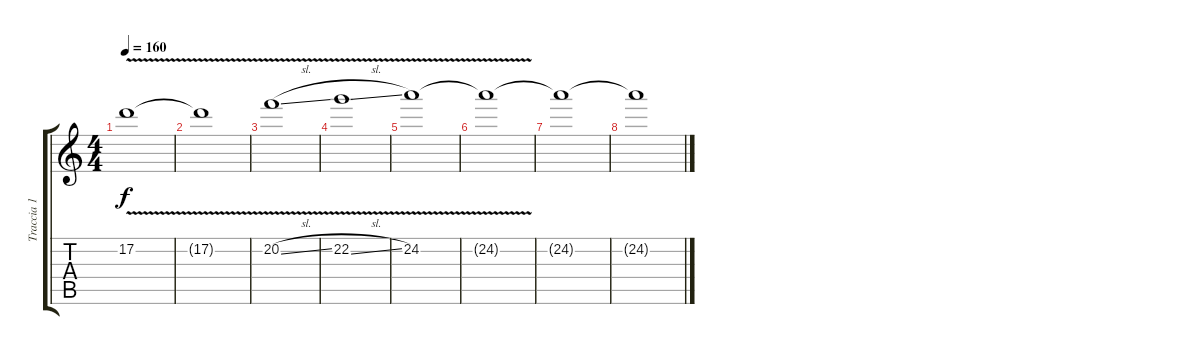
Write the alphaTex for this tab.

\track ("Traccia 1" "Traccia 1") {instrument distortionguitar}
\staff {score tabs}
\tuning (D4 A3 F3 C3 G2 D2) {hide}
\ts (4 4)
\tempo 160
\clef g2
\ks c
17.2{v}.1{dy f} |
17.2{t}.1 |
20.2{v sl}.1 |
22.2{v sl}.1 |
24.2{v}.1 |
24.2{t}.1 |
24.2{t}.1 |
24.2{t}.1
